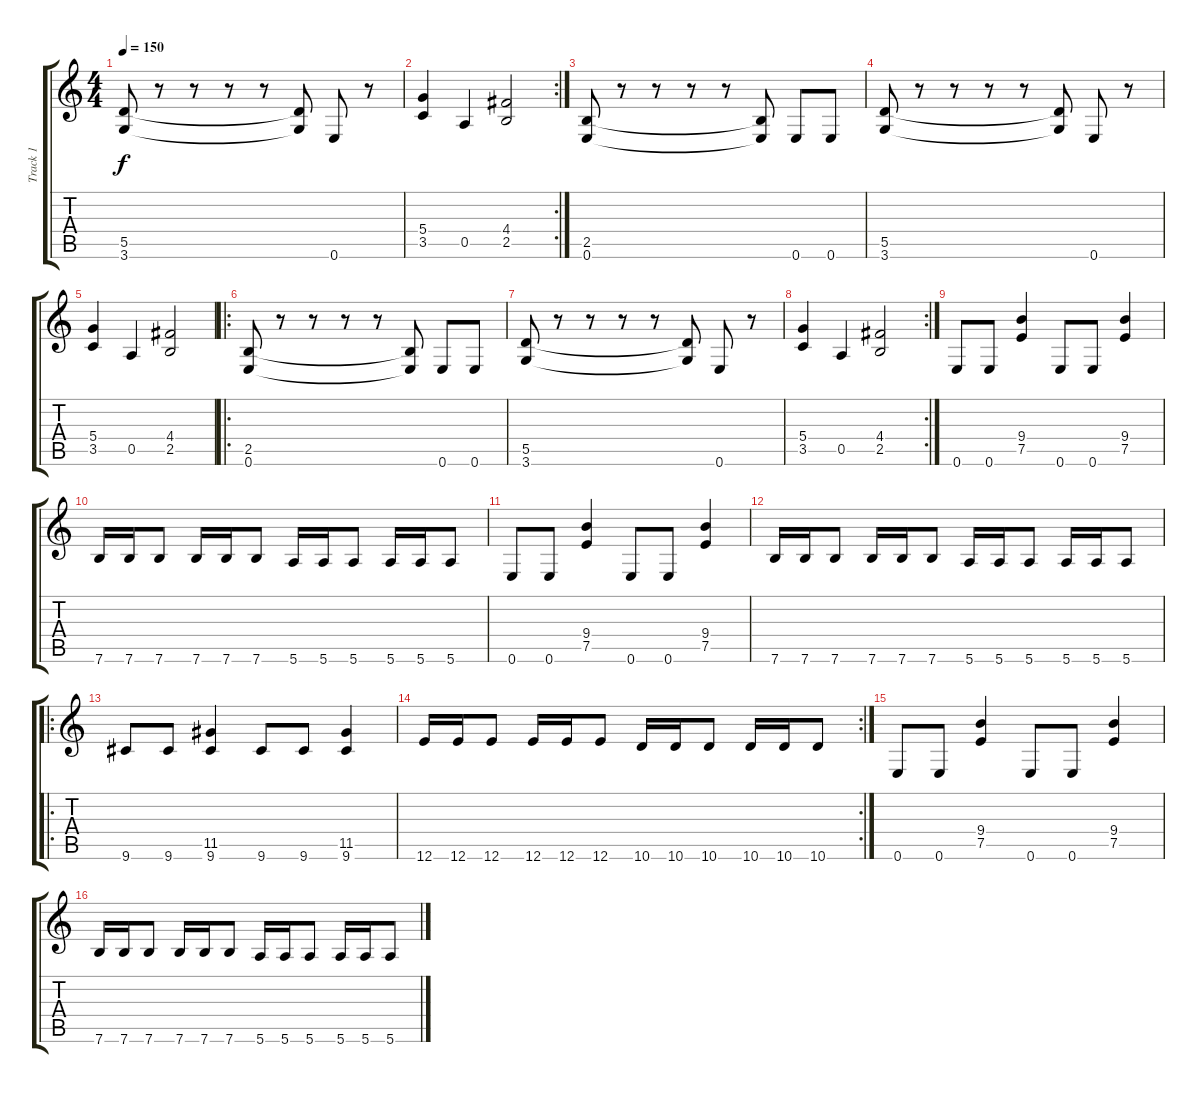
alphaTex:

\track ("Track 1" "Track 1") {instrument distortionguitar}
\staff {score tabs}
\tuning (E4 B3 G3 D3 A2 E2) {hide}
\ts (4 4)
\tempo 150
\clef g2
\ks c
(5.5 3.6).8{dy f} r.8 r.8 r.8 r.8 (5.5{t} 3.6{t}).8 0.6.8 r.8 |
\rc 2
(5.4 3.5).4 0.5.4 (4.4 2.5).2 |
(2.5 0.6).8 r.8 r.8 r.8 r.8 (2.5{t} 0.6{t}).8 0.6.8 0.6.8 |
(5.5 3.6).8 r.8 r.8 r.8 r.8 (5.5{t} 3.6{t}).8 0.6.8 r.8 |
(5.4 3.5).4 0.5.4 (4.4 2.5).2 |
\ro
(2.5 0.6).8 r.8 r.8 r.8 r.8 (2.5{t} 0.6{t}).8 0.6.8 0.6.8 |
(5.5 3.6).8 r.8 r.8 r.8 r.8 (5.5{t} 3.6{t}).8 0.6.8 r.8 |
\rc 2
(5.4 3.5).4 0.5.4 (4.4 2.5).2 |
0.6.8 0.6.8 (9.4 7.5).4 0.6.8 0.6.8 (9.4 7.5).4 |
7.6.16 7.6.16 7.6.8 7.6.16 7.6.16 7.6.8 5.6.16 5.6.16 5.6.8 5.6.16 5.6.16 5.6.8 |
0.6.8 0.6.8 (9.4 7.5).4 0.6.8 0.6.8 (9.4 7.5).4 |
7.6.16 7.6.16 7.6.8 7.6.16 7.6.16 7.6.8 5.6.16 5.6.16 5.6.8 5.6.16 5.6.16 5.6.8 |
\ro
9.6.8 9.6.8 (11.5 9.6).4 9.6.8 9.6.8 (11.5 9.6).4 |
\rc 2
12.6.16 12.6.16 12.6.8 12.6.16 12.6.16 12.6.8 10.6.16 10.6.16 10.6.8 10.6.16 10.6.16 10.6.8 |
0.6.8 0.6.8 (9.4 7.5).4 0.6.8 0.6.8 (9.4 7.5).4 |
7.6.16 7.6.16 7.6.8 7.6.16 7.6.16 7.6.8 5.6.16 5.6.16 5.6.8 5.6.16 5.6.16 5.6.8
